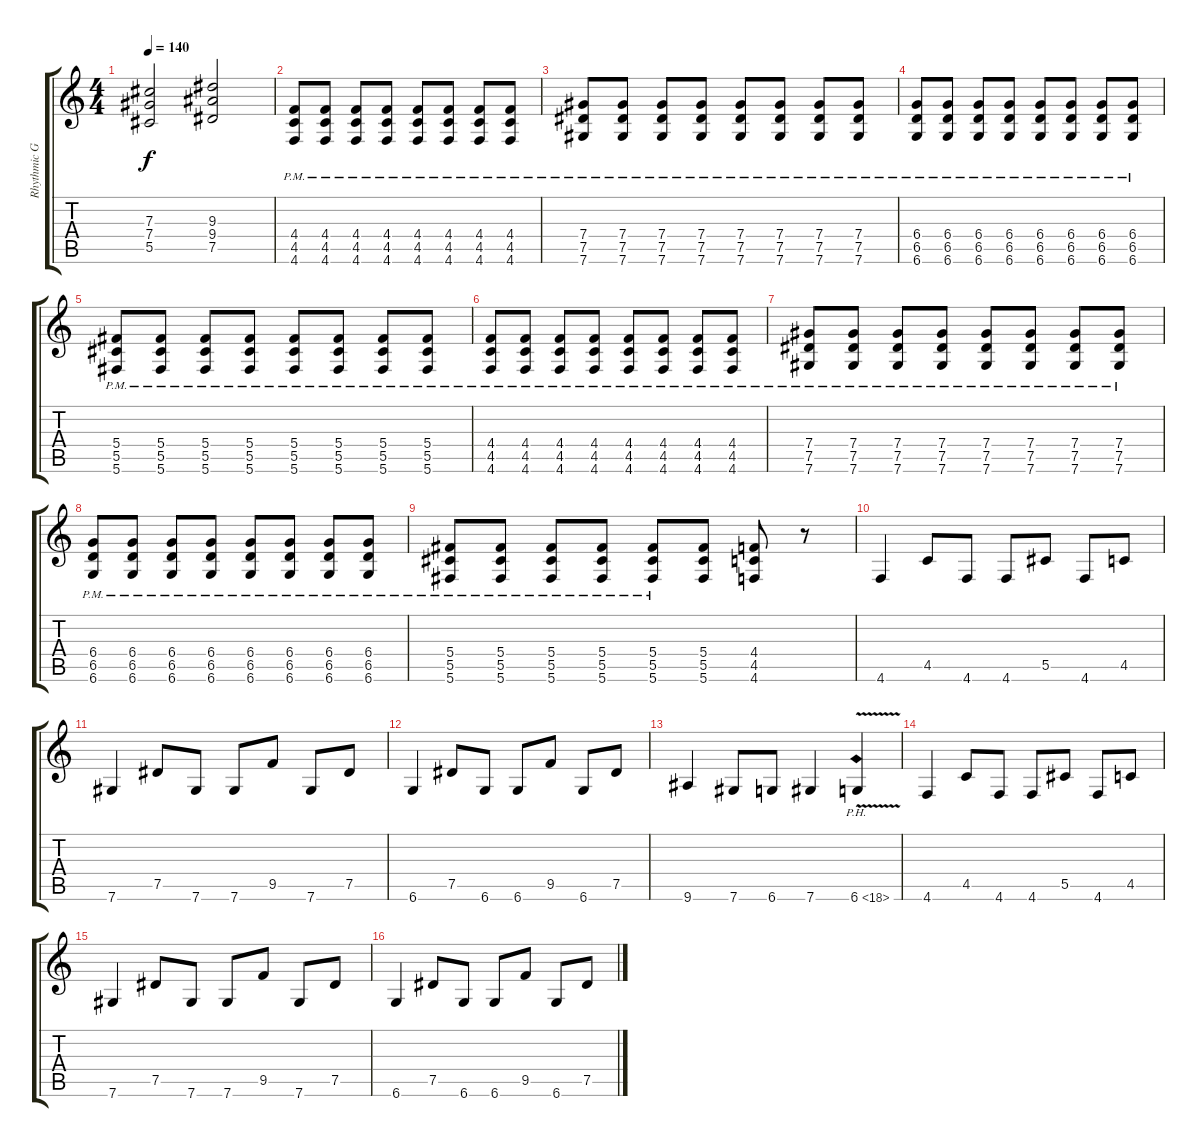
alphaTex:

\track ("Rhythmic Guitar" "Rhythmic G") {instrument distortionguitar}
\staff {score tabs}
\tuning (Eb4 Bb3 Gb3 Db3 Ab2 Db2) {hide}
\ts (4 4)
\tempo 140
\clef g2
\ks c
(7.3 7.4 5.5).2{dy f} (9.3 9.4 7.5).2 |
(4.4{pm} 4.5{pm} 4.6{pm}).8 (4.4{pm} 4.5{pm} 4.6{pm}).8 (4.4{pm} 4.5{pm} 4.6{pm}).8 (4.4{pm} 4.5{pm} 4.6{pm}).8 (4.4{pm} 4.5{pm} 4.6{pm}).8 (4.4{pm} 4.5{pm} 4.6{pm}).8 (4.4{pm} 4.5{pm} 4.6{pm}).8 (4.4{pm} 4.5{pm} 4.6{pm}).8 |
(7.4{pm} 7.5{pm} 7.6{pm}).8 (7.4{pm} 7.5{pm} 7.6{pm}).8 (7.4{pm} 7.5{pm} 7.6{pm}).8 (7.4{pm} 7.5{pm} 7.6{pm}).8 (7.4{pm} 7.5{pm} 7.6{pm}).8 (7.4{pm} 7.5{pm} 7.6{pm}).8 (7.4{pm} 7.5{pm} 7.6{pm}).8 (7.4{pm} 7.5{pm} 7.6{pm}).8 |
(6.4{pm} 6.5{pm} 6.6{pm}).8 (6.4{pm} 6.5{pm} 6.6{pm}).8 (6.4{pm} 6.5{pm} 6.6{pm}).8 (6.4{pm} 6.5{pm} 6.6{pm}).8 (6.4{pm} 6.5{pm} 6.6{pm}).8 (6.4{pm} 6.5{pm} 6.6{pm}).8 (6.4{pm} 6.5{pm} 6.6{pm}).8 (6.4{pm} 6.5{pm} 6.6{pm}).8 |
(5.4{pm} 5.5{pm} 5.6{pm}).8 (5.4{pm} 5.5{pm} 5.6{pm}).8 (5.4{pm} 5.5{pm} 5.6{pm}).8 (5.4{pm} 5.5{pm} 5.6{pm}).8 (5.4{pm} 5.5{pm} 5.6{pm}).8 (5.4{pm} 5.5{pm} 5.6{pm}).8 (5.4{pm} 5.5{pm} 5.6{pm}).8 (5.4{pm} 5.5{pm} 5.6{pm}).8 |
(4.4{pm} 4.5{pm} 4.6{pm}).8 (4.4{pm} 4.5{pm} 4.6{pm}).8 (4.4{pm} 4.5{pm} 4.6{pm}).8 (4.4{pm} 4.5{pm} 4.6{pm}).8 (4.4{pm} 4.5{pm} 4.6{pm}).8 (4.4{pm} 4.5{pm} 4.6{pm}).8 (4.4{pm} 4.5{pm} 4.6{pm}).8 (4.4{pm} 4.5{pm} 4.6{pm}).8 |
(7.4{pm} 7.5{pm} 7.6{pm}).8 (7.4{pm} 7.5{pm} 7.6{pm}).8 (7.4{pm} 7.5{pm} 7.6{pm}).8 (7.4{pm} 7.5{pm} 7.6{pm}).8 (7.4{pm} 7.5{pm} 7.6{pm}).8 (7.4{pm} 7.5{pm} 7.6{pm}).8 (7.4{pm} 7.5{pm} 7.6{pm}).8 (7.4{pm} 7.5{pm} 7.6{pm}).8 |
(6.4{pm} 6.5{pm} 6.6{pm}).8 (6.4{pm} 6.5{pm} 6.6{pm}).8 (6.4{pm} 6.5{pm} 6.6{pm}).8 (6.4{pm} 6.5{pm} 6.6{pm}).8 (6.4{pm} 6.5{pm} 6.6{pm}).8 (6.4{pm} 6.5{pm} 6.6{pm}).8 (6.4{pm} 6.5{pm} 6.6{pm}).8 (6.4{pm} 6.5{pm} 6.6{pm}).8 |
(5.4{pm} 5.5{pm} 5.6{pm}).8 (5.4{pm} 5.5{pm} 5.6{pm}).8 (5.4{pm} 5.5{pm} 5.6{pm}).8 (5.4{pm} 5.5{pm} 5.6{pm}).8 (5.4{pm} 5.5{pm} 5.6{pm}).8 (5.4 5.5 5.6).8 (4.4 4.5 4.6).8 r.8 |
4.6.4 4.5.8 4.6.8 4.6.8 5.5.8 4.6.8 4.5.8 |
7.6.4 7.5.8 7.6.8 7.6.8 9.5.8 7.6.8 7.5.8 |
6.6.4 7.5.8 6.6.8 6.6.8 9.5.8 6.6.8 7.5.8 |
9.6.4 7.6.8 6.6.8 7.6.4 6.6{ph 12 v}.4 |
4.6.4 4.5.8 4.6.8 4.6.8 5.5.8 4.6.8 4.5.8 |
7.6.4 7.5.8 7.6.8 7.6.8 9.5.8 7.6.8 7.5.8 |
6.6.4 7.5.8 6.6.8 6.6.8 9.5.8 6.6.8 7.5.8
